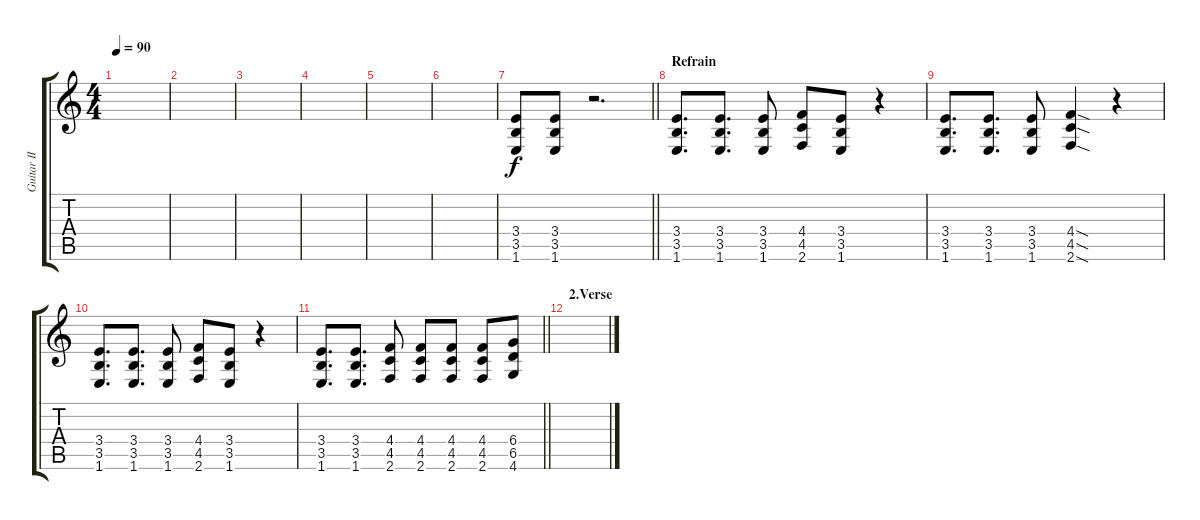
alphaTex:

\track ("Guitar II (Ron Thal/Buckethead)" "Guitar II ") {instrument overdrivenguitar}
\staff {score tabs}
\tuning (Eb4 Bb3 Gb3 Db3 Ab2 Eb2) {hide}
\ts (4 4)
\tempo 90
\clef g2
\ks c
|
|
|
|
|
|
\barLineRight lightlight
(3.4 3.5 1.6).8 (3.4 3.5 1.6).8 r.2{d} |
\section ("" "Refrain")
(3.4 3.5 1.6).8{d} (3.4 3.5 1.6).8{d} (3.4 3.5 1.6).8 (4.4 4.5 2.6).8 (3.4 3.5 1.6).8 r.4 |
(3.4 3.5 1.6).8{d} (3.4 3.5 1.6).8{d} (3.4 3.5 1.6).8 (4.4{sod} 4.5{sod} 2.6{sod}).4 r.4 |
(3.4 3.5 1.6).8{d} (3.4 3.5 1.6).8{d} (3.4 3.5 1.6).8 (4.4 4.5 2.6).8 (3.4 3.5 1.6).8 r.4 |
\barLineRight lightlight
(3.4 3.5 1.6).8{d} (3.4 3.5 1.6).8{d} (4.4 4.5 2.6).8 (4.4 4.5 2.6).8 (4.4 4.5 2.6).8 (4.4 4.5 2.6).8 (6.4 6.5 4.6).8 |
\section ("" "2.Verse")
